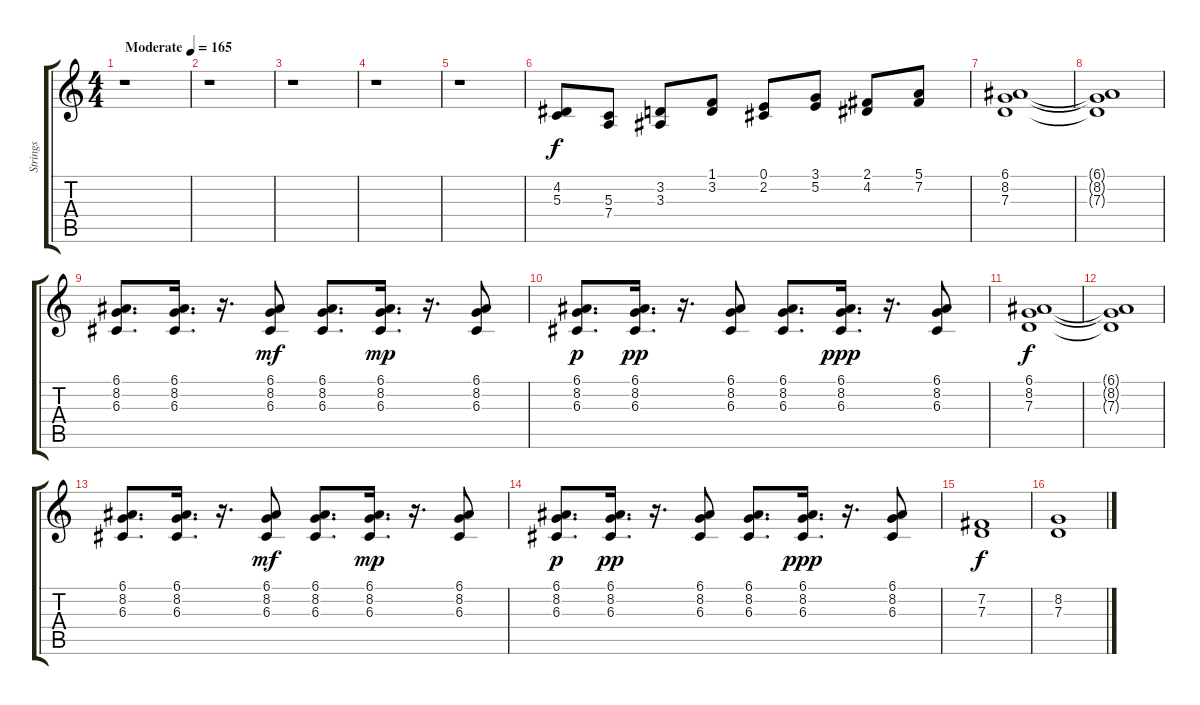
\track ("Strings" "Strings") {instrument stringensemble1}
\staff {score tabs}
\tuning (E4 B3 G3 D3 A2 E2) {hide}
\ts (4 4)
\tempo (165 "Moderate")
\clef g2
\ks c
r.1{dy f instrument stringensemble1} |
r.1 |
r.1 |
r.1 |
r.1 |
(4.2 5.3).8 (5.3 7.4).8 (3.2 3.3).8 (1.1 3.2).8 (0.1 2.2).8 (3.1 5.2).8 (2.1 4.2).8 (5.1 7.2).8 |
(6.1 8.2 7.3).1 |
(6.1{t} 8.2{t} 7.3{t}).1 |
(6.1 8.2 6.3).8{d} (6.1 8.2 6.3).16{d} r.16{d} (6.1 8.2 6.3).8{dy mf} (6.1 8.2 6.3).8{d} (6.1 8.2 6.3).16{d dy mp} r.16{d} (6.1 8.2 6.3).8 |
(6.1 8.2 6.3).8{d dy p} (6.1 8.2 6.3).16{d dy pp} r.16{d} (6.1 8.2 6.3).8 (6.1 8.2 6.3).8{d} (6.1 8.2 6.3).16{d dy ppp} r.16{d} (6.1 8.2 6.3).8 |
(6.1 8.2 7.3).1{dy f} |
(6.1{t} 8.2{t} 7.3{t}).1 |
(6.1 8.2 6.3).8{d} (6.1 8.2 6.3).16{d} r.16{d} (6.1 8.2 6.3).8{dy mf} (6.1 8.2 6.3).8{d} (6.1 8.2 6.3).16{d dy mp} r.16{d} (6.1 8.2 6.3).8 |
(6.1 8.2 6.3).8{d dy p} (6.1 8.2 6.3).16{d dy pp} r.16{d} (6.1 8.2 6.3).8 (6.1 8.2 6.3).8{d} (6.1 8.2 6.3).16{d dy ppp} r.16{d} (6.1 8.2 6.3).8 |
(7.2 7.3).1{dy f} |
(8.2 7.3).1
